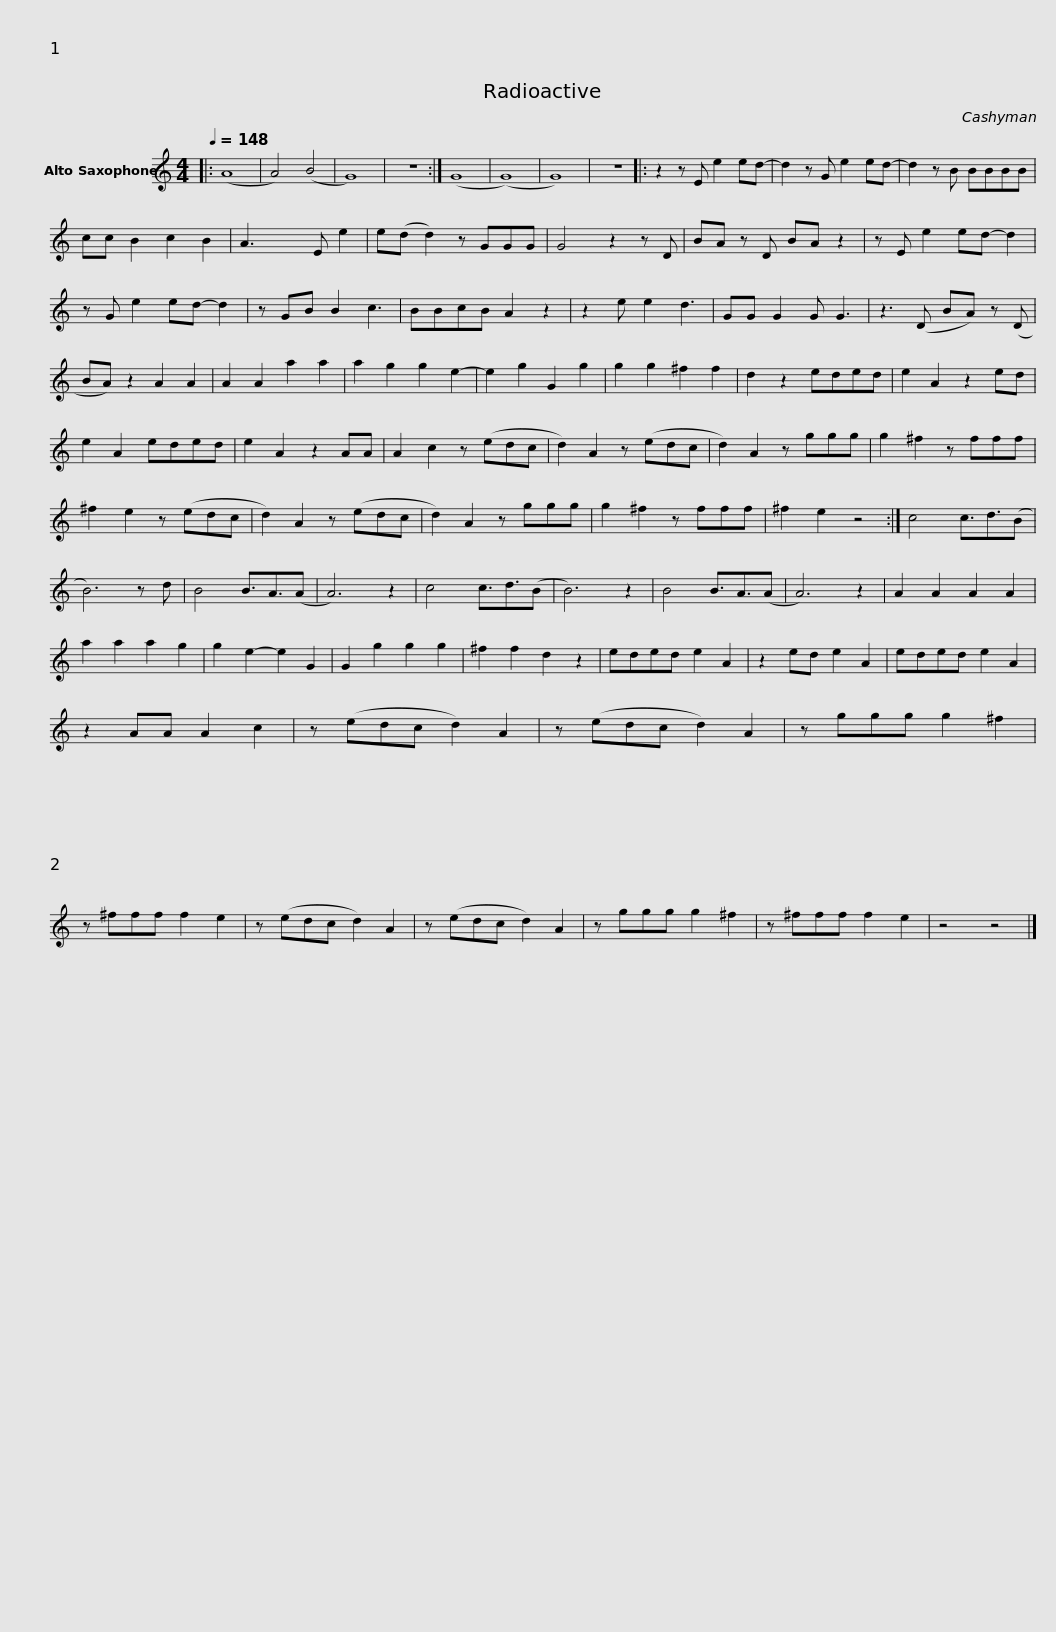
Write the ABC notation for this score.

X:1
L:1/8
Q:1/4=148
M:4/4
I:linebreak $
K:none
V:1 treble transpose=-9
V:1
[K:C]|: (A8 | A4) (B4 | G8) | z8 :| (G8 | %5
 (G8) | G8) | z8 |: z2 z E e2 ed- | d2 z G e2 ed- | %10
 d2 z B BBBB |$ cc B2 c2 B2 | A3 x2 E e2 | e(d d2) z GGG | G4 z2 z D | %15
 BA z D BA z2 | z E e2 ed- d2 | z G e2 ed- d2 |$ z GB B2 c3 | BBcB A2 z2 | %20
 z2 e e2 d3 | GG G2 G G3 | z3 (D BA) z (D | BA) z2 A2 A2 | A2 A2 a2 a2 | %25
 a2 g2 g2 e2- |$ e2 g2 G2 g2 | g2 g2 ^f2 f2 | d2 z2 eded | e2 A2 z2 ed | %30
 e2 A2 eded | e2 A2 z2 AA | A2 c2 z (edc | d2) A2 z (edc |$ d2) A2 z ggg | %35
 g2 ^f2 z fff | ^f2 e2 z (edc | d2) A2 z (edc | d2) A2 z ggg | g2 ^f2 z fff | %40
 ^f2 e2 z4 :|$ c4 c3/2d3/2(B | B6) z d | B4 B3/2A3/2(A | A6) z2 | %45
 c4 c3/2d3/2(B | B6) z2 | B4 B3/2A3/2(A | A6) z2 | A2 A2 A2 A2 | %50
 a2 a2 a2 g2 |$ g2 e2- e2 G2 | G2 g2 g2 g2 | ^f2 f2 d2 z2 | eded e2 A2 | %55
 z2 ed e2 A2 | eded e2 A2 | z2 AA A2 c2 | z (edc d2) A2 |$ z (edc d2) A2 | %60
 z ggg g2 ^f2 | z ^fff f2 e2 | z (edc d2) A2 | z (edc d2) A2 | z ggg g2 ^f2 | %65
 z ^fff f2 e2 |$ z4 z4 |] %67
